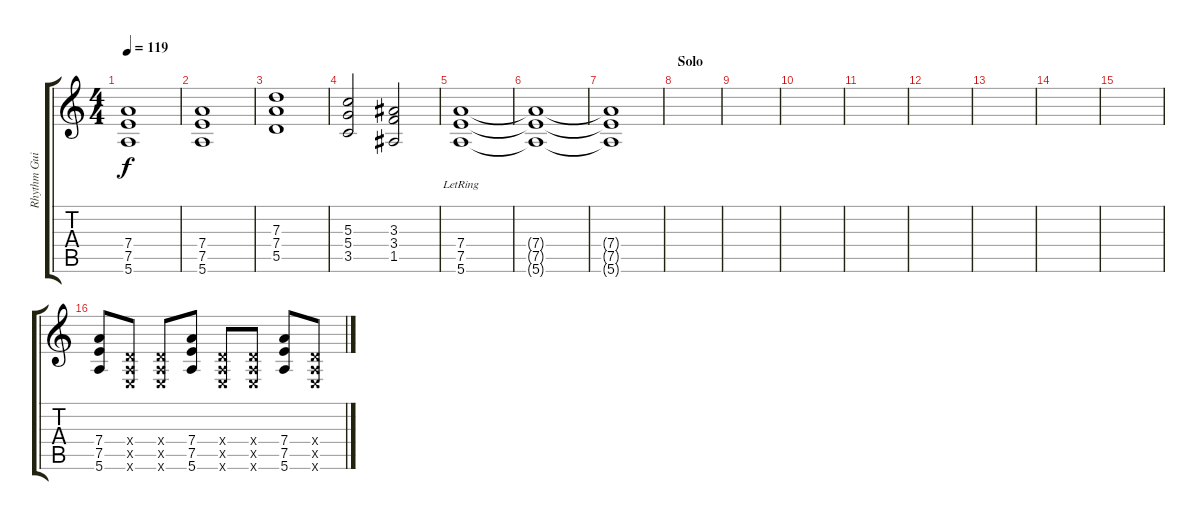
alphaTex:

\track ("Rhythm Guitar" "Rhythm Gui") {instrument distortionguitar}
\staff {score tabs}
\tuning (E4 B3 G3 D3 A2 E2) {hide}
\ts (4 4)
\tempo 119
\clef g2
\ks c
(7.4 7.5 5.6).1{dy f} |
(7.4 7.5 5.6).1 |
(7.3 7.4 5.5).1 |
(5.3 5.4 3.5).2 (3.3 3.4 1.5).2 |
(7.4{lr} 7.5{lr} 5.6{lr}).1 |
(7.4{t} 7.5{t} 5.6{t}).1 |
(7.4{t} 7.5{t} 5.6{t}).1 |
\section ("" "Solo")
|
|
|
|
|
|
|
|
(7.4 7.5 5.6).8 (0.4{x} 0.5{x} 0.6{x}).8 (0.4{x} 0.5{x} 0.6{x}).8 (7.4 7.5 5.6).8 (0.4{x} 0.5{x} 0.6{x}).8 (0.4{x} 0.5{x} 0.6{x}).8 (7.4 7.5 5.6).8 (0.4{x} 0.5{x} 0.6{x}).8
